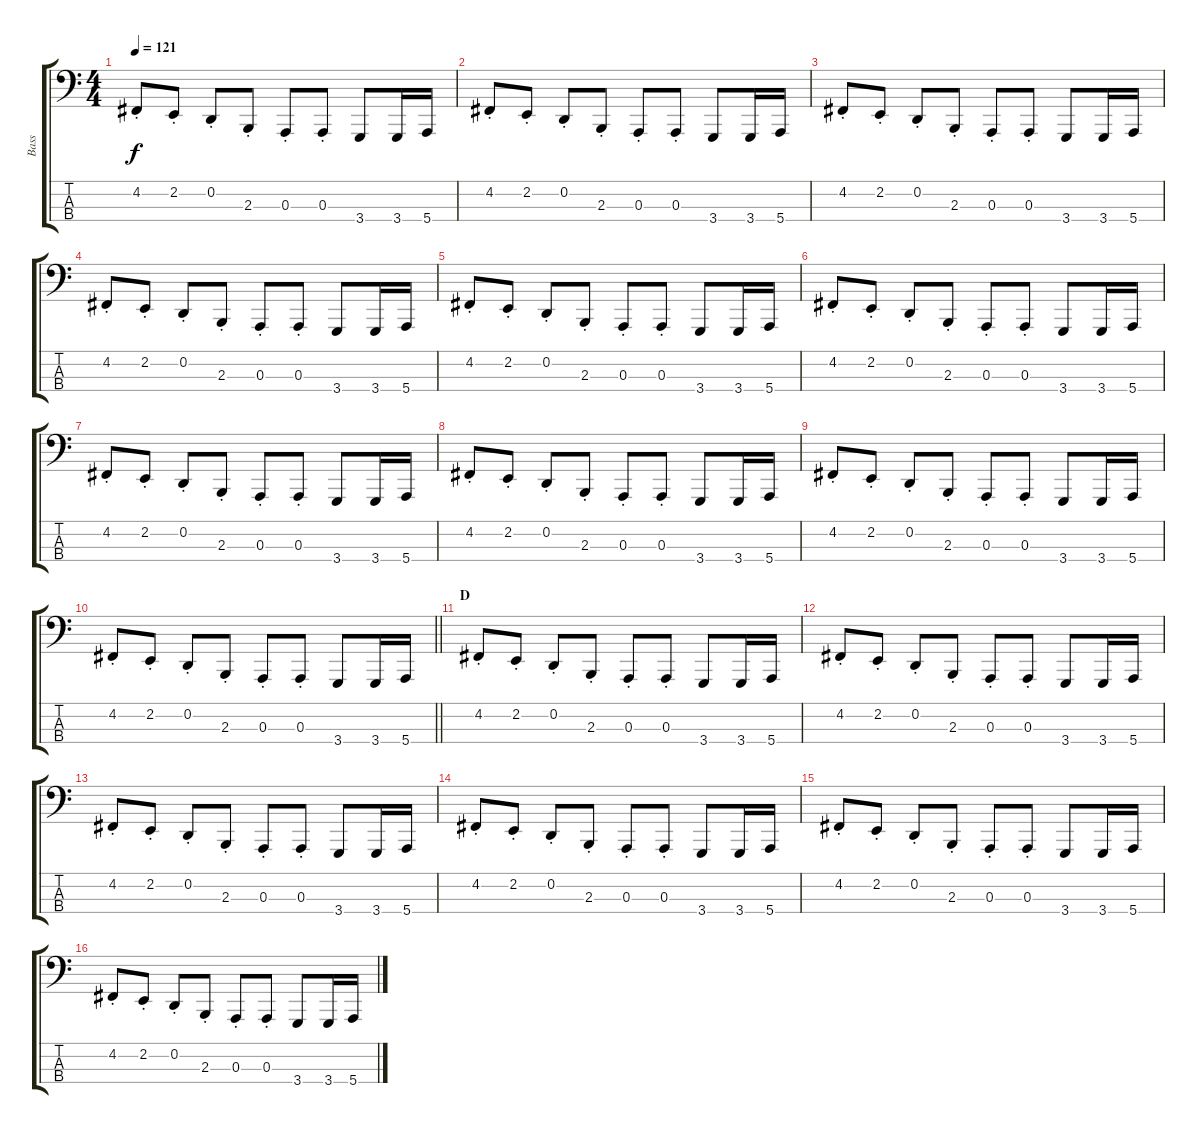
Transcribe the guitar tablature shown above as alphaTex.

\track ("Bass" "Bass") {instrument lead8bassandlead}
\staff {score tabs}
\tuning (G2 D2 A1 E1) {hide}
\ts (4 4)
\tempo 121
\clef f4
\ks c
4.2{st}.8{dy f} 2.2{st}.8 0.2{st}.8 2.3{st}.8 0.3{st}.8 0.3{st}.8 3.4.8 3.4.16 5.4.16 |
4.2{st}.8 2.2{st}.8 0.2{st}.8 2.3{st}.8 0.3{st}.8 0.3{st}.8 3.4.8 3.4.16 5.4.16 |
4.2{st}.8 2.2{st}.8 0.2{st}.8 2.3{st}.8 0.3{st}.8 0.3{st}.8 3.4.8 3.4.16 5.4.16 |
4.2{st}.8 2.2{st}.8 0.2{st}.8 2.3{st}.8 0.3{st}.8 0.3{st}.8 3.4.8 3.4.16 5.4.16 |
4.2{st}.8 2.2{st}.8 0.2{st}.8 2.3{st}.8 0.3{st}.8 0.3{st}.8 3.4.8 3.4.16 5.4.16 |
4.2{st}.8 2.2{st}.8 0.2{st}.8 2.3{st}.8 0.3{st}.8 0.3{st}.8 3.4.8 3.4.16 5.4.16 |
4.2{st}.8 2.2{st}.8 0.2{st}.8 2.3{st}.8 0.3{st}.8 0.3{st}.8 3.4.8 3.4.16 5.4.16 |
4.2{st}.8 2.2{st}.8 0.2{st}.8 2.3{st}.8 0.3{st}.8 0.3{st}.8 3.4.8 3.4.16 5.4.16 |
4.2{st}.8 2.2{st}.8 0.2{st}.8 2.3{st}.8 0.3{st}.8 0.3{st}.8 3.4.8 3.4.16 5.4.16 |
\barLineRight lightlight
4.2{st}.8 2.2{st}.8 0.2{st}.8 2.3{st}.8 0.3{st}.8 0.3{st}.8 3.4.8 3.4.16 5.4.16 |
\section ("" "D")
4.2{st}.8 2.2{st}.8 0.2{st}.8 2.3{st}.8 0.3{st}.8 0.3{st}.8 3.4.8 3.4.16 5.4.16 |
4.2{st}.8 2.2{st}.8 0.2{st}.8 2.3{st}.8 0.3{st}.8 0.3{st}.8 3.4.8 3.4.16 5.4.16 |
4.2{st}.8 2.2{st}.8 0.2{st}.8 2.3{st}.8 0.3{st}.8 0.3{st}.8 3.4.8 3.4.16 5.4.16 |
4.2{st}.8 2.2{st}.8 0.2{st}.8 2.3{st}.8 0.3{st}.8 0.3{st}.8 3.4.8 3.4.16 5.4.16 |
4.2{st}.8 2.2{st}.8 0.2{st}.8 2.3{st}.8 0.3{st}.8 0.3{st}.8 3.4.8 3.4.16 5.4.16 |
4.2{st}.8 2.2{st}.8 0.2{st}.8 2.3{st}.8 0.3{st}.8 0.3{st}.8 3.4.8 3.4.16 5.4.16
